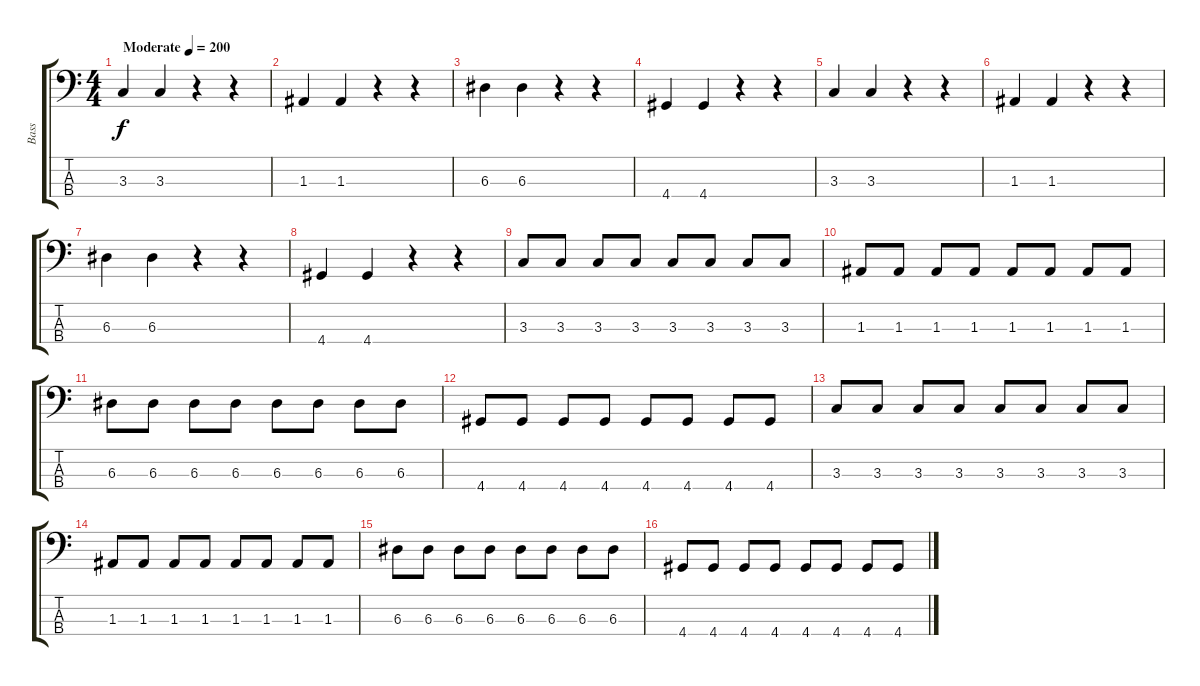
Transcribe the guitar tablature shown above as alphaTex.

\track ("Bass" "Bass") {instrument electricbasspick}
\staff {score tabs}
\tuning (G2 D2 A1 E1) {hide}
\ts (4 4)
\tempo (200 "Moderate")
\clef f4
\ks c
3.3.4{dy f instrument electricbasspick} 3.3.4 r.4 r.4 |
1.3.4 1.3.4 r.4 r.4 |
6.3.4 6.3.4 r.4 r.4 |
4.4.4 4.4.4 r.4 r.4 |
3.3.4 3.3.4 r.4 r.4 |
1.3.4 1.3.4 r.4 r.4 |
6.3.4 6.3.4 r.4 r.4 |
4.4.4 4.4.4 r.4 r.4 |
3.3.8 3.3.8 3.3.8 3.3.8 3.3.8 3.3.8 3.3.8 3.3.8 |
1.3.8 1.3.8 1.3.8 1.3.8 1.3.8 1.3.8 1.3.8 1.3.8 |
6.3.8 6.3.8 6.3.8 6.3.8 6.3.8 6.3.8 6.3.8 6.3.8 |
4.4.8 4.4.8 4.4.8 4.4.8 4.4.8 4.4.8 4.4.8 4.4.8 |
3.3.8 3.3.8 3.3.8 3.3.8 3.3.8 3.3.8 3.3.8 3.3.8 |
1.3.8 1.3.8 1.3.8 1.3.8 1.3.8 1.3.8 1.3.8 1.3.8 |
6.3.8 6.3.8 6.3.8 6.3.8 6.3.8 6.3.8 6.3.8 6.3.8 |
4.4.8 4.4.8 4.4.8 4.4.8 4.4.8 4.4.8 4.4.8 4.4.8
